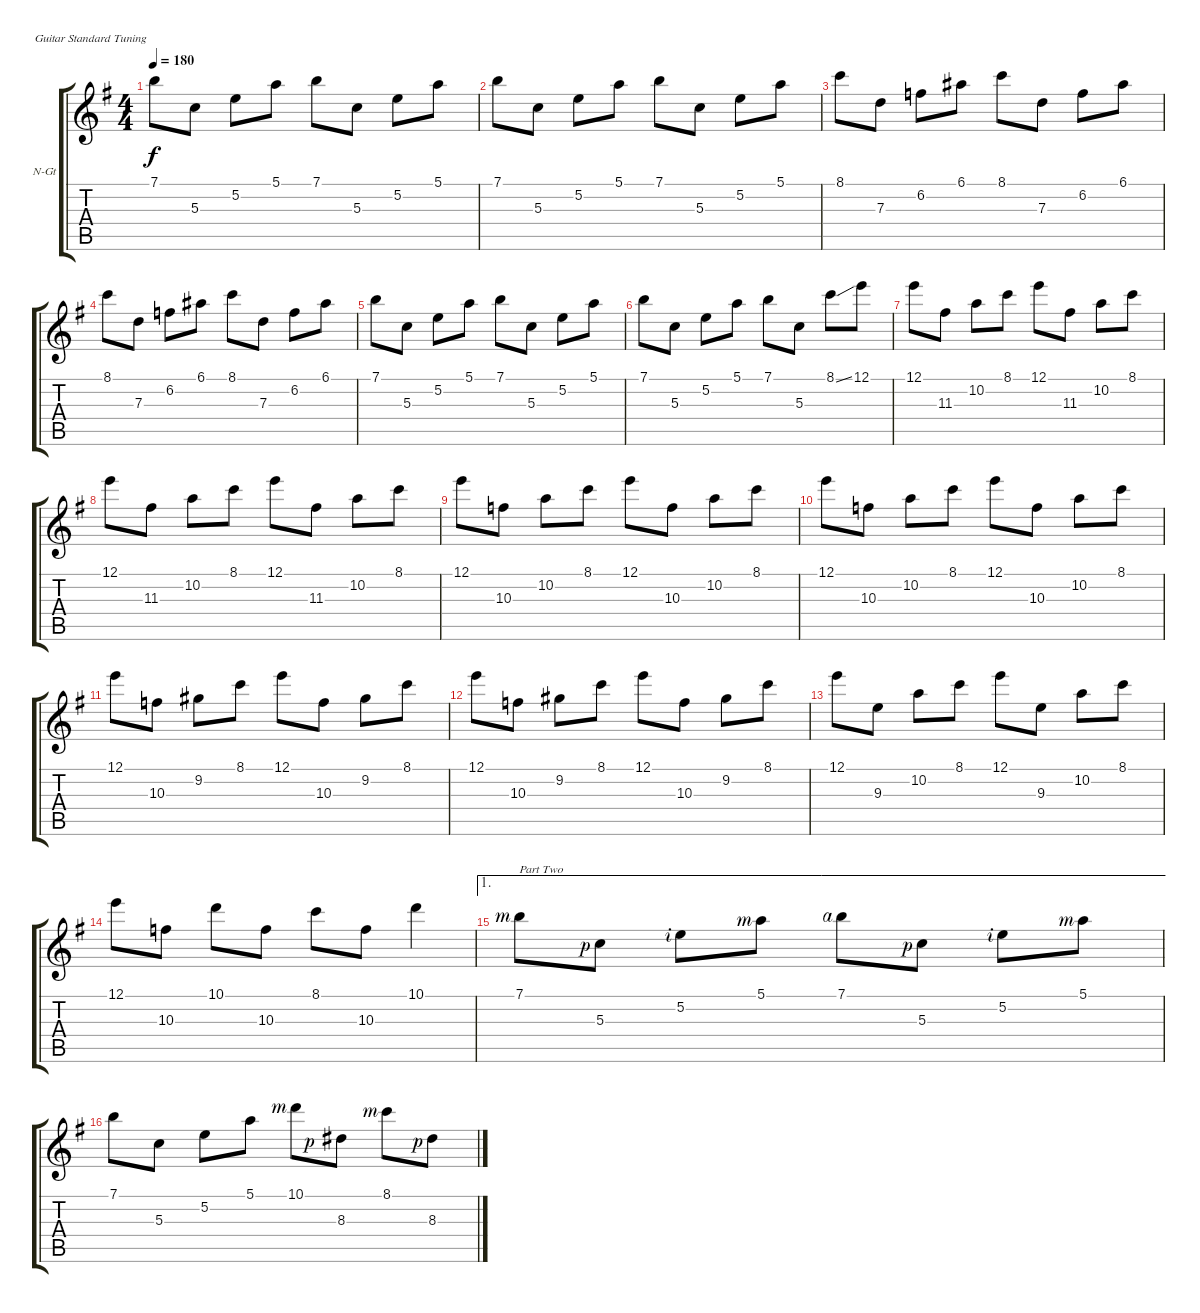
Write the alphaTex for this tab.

\bracketExtendMode groupsimilarinstruments
\firstSystemTrackNameOrientation horizontal
\otherSystemsTrackNameOrientation horizontal
\track ("Piste 1" "N-Gt") {instrument acousticguitarnylon}
\staff {score tabs}
\tuning (E4 B3 G3 D3 A2 E2)
\ts (4 4)
\tempo 180
\clef g2
\ks eminor
7.1.8{dy f} 5.3.8 5.2.8 5.1.8 7.1.8 5.3.8 5.2.8 5.1.8 |
7.1.8 5.3.8 5.2.8 5.1.8 7.1.8 5.3.8 5.2.8 5.1.8 |
8.1.8 7.3.8 6.2.8 6.1.8 8.1.8 7.3.8 6.2.8 6.1.8 |
8.1.8 7.3.8 6.2.8 6.1.8 8.1.8 7.3.8 6.2.8 6.1.8 |
7.1.8 5.3.8 5.2.8 5.1.8 7.1.8 5.3.8 5.2.8 5.1.8 |
7.1.8 5.3.8 5.2.8 5.1.8 7.1.8 5.3.8 8.1{ss}.8 12.1.8 |
12.1.8 11.3.8 10.2.8 8.1.8 12.1.8 11.3.8 10.2.8 8.1.8 |
12.1.8 11.3.8 10.2.8 8.1.8 12.1.8 11.3.8 10.2.8 8.1.8 |
12.1.8 10.3.8 10.2.8 8.1.8 12.1.8 10.3.8 10.2.8 8.1.8 |
12.1.8 10.3.8 10.2.8 8.1.8 12.1.8 10.3.8 10.2.8 8.1.8 |
12.1.8 10.3.8 9.2.8 8.1.8 12.1.8 10.3.8 9.2.8 8.1.8 |
12.1.8 10.3.8 9.2.8 8.1.8 12.1.8 10.3.8 9.2.8 8.1.8 |
12.1.8 9.3.8 10.2.8 8.1.8 12.1.8 9.3.8 10.2.8 8.1.8 |
12.1.8 10.3.8 10.1.8 10.3.8 8.1.8 10.3.8 10.1.4 |
\ae 1
7.1{rf 3}.8{txt "Part Two"} 5.3{rf 1}.8 5.2{rf 2}.8 5.1{rf 3}.8 7.1{rf 4}.8 5.3{rf 1}.8 5.2{rf 2}.8 5.1{rf 3}.8 |
7.1.8 5.3.8 5.2.8 5.1.8 10.1{rf 3}.8 8.3{rf 1}.8 8.1{rf 3}.8 8.3{rf 1}.8
